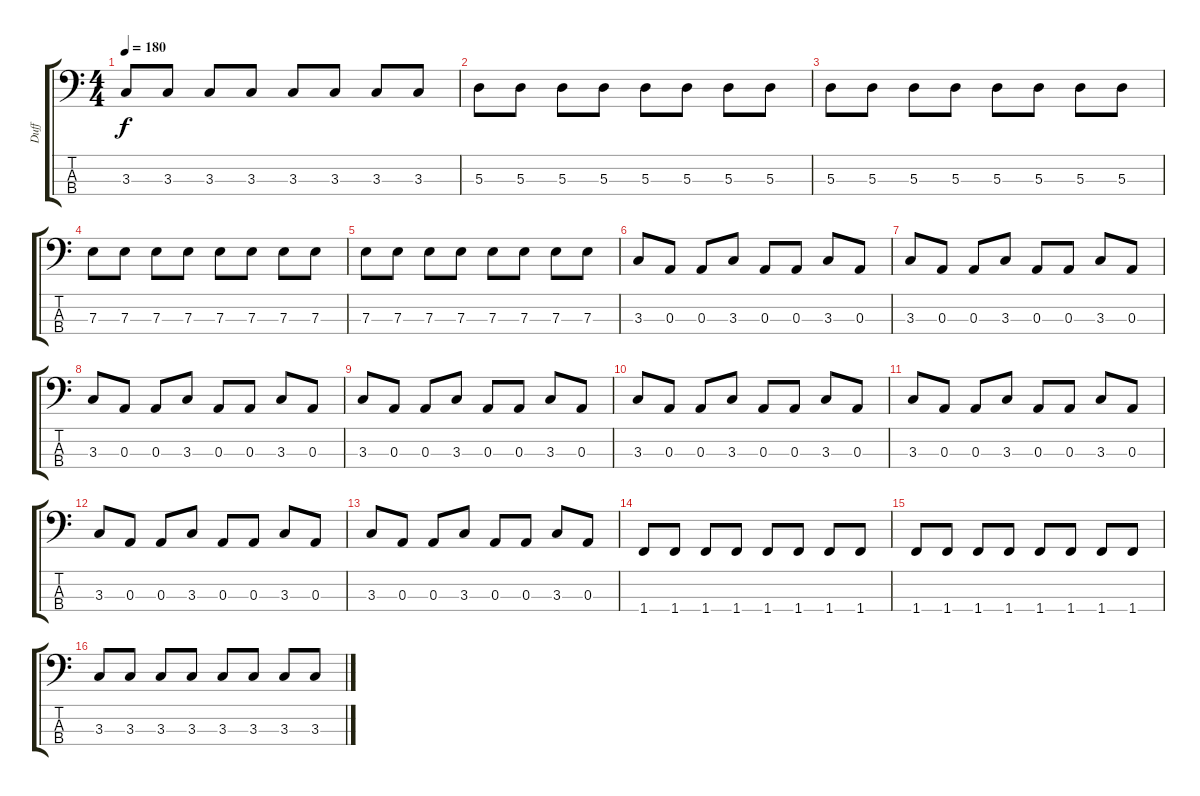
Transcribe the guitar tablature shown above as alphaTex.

\track ("Duff" "Duff") {instrument electricbasspick}
\staff {score tabs}
\tuning (G2 D2 A1 E1) {hide}
\ts (4 4)
\tempo 180
\clef f4
\ks c
3.3.8{dy f} 3.3.8 3.3.8 3.3.8 3.3.8 3.3.8 3.3.8 3.3.8 |
5.3.8 5.3.8 5.3.8 5.3.8 5.3.8 5.3.8 5.3.8 5.3.8 |
5.3.8 5.3.8 5.3.8 5.3.8 5.3.8 5.3.8 5.3.8 5.3.8 |
7.3.8 7.3.8 7.3.8 7.3.8 7.3.8 7.3.8 7.3.8 7.3.8 |
7.3.8 7.3.8 7.3.8 7.3.8 7.3.8 7.3.8 7.3.8 7.3.8 |
3.3.8 0.3.8 0.3.8 3.3.8 0.3.8 0.3.8 3.3.8 0.3.8 |
3.3.8 0.3.8 0.3.8 3.3.8 0.3.8 0.3.8 3.3.8 0.3.8 |
3.3.8 0.3.8 0.3.8 3.3.8 0.3.8 0.3.8 3.3.8 0.3.8 |
3.3.8 0.3.8 0.3.8 3.3.8 0.3.8 0.3.8 3.3.8 0.3.8 |
3.3.8 0.3.8 0.3.8 3.3.8 0.3.8 0.3.8 3.3.8 0.3.8 |
3.3.8 0.3.8 0.3.8 3.3.8 0.3.8 0.3.8 3.3.8 0.3.8 |
3.3.8 0.3.8 0.3.8 3.3.8 0.3.8 0.3.8 3.3.8 0.3.8 |
3.3.8 0.3.8 0.3.8 3.3.8 0.3.8 0.3.8 3.3.8 0.3.8 |
1.4.8 1.4.8 1.4.8 1.4.8 1.4.8 1.4.8 1.4.8 1.4.8 |
1.4.8 1.4.8 1.4.8 1.4.8 1.4.8 1.4.8 1.4.8 1.4.8 |
3.3.8 3.3.8 3.3.8 3.3.8 3.3.8 3.3.8 3.3.8 3.3.8
